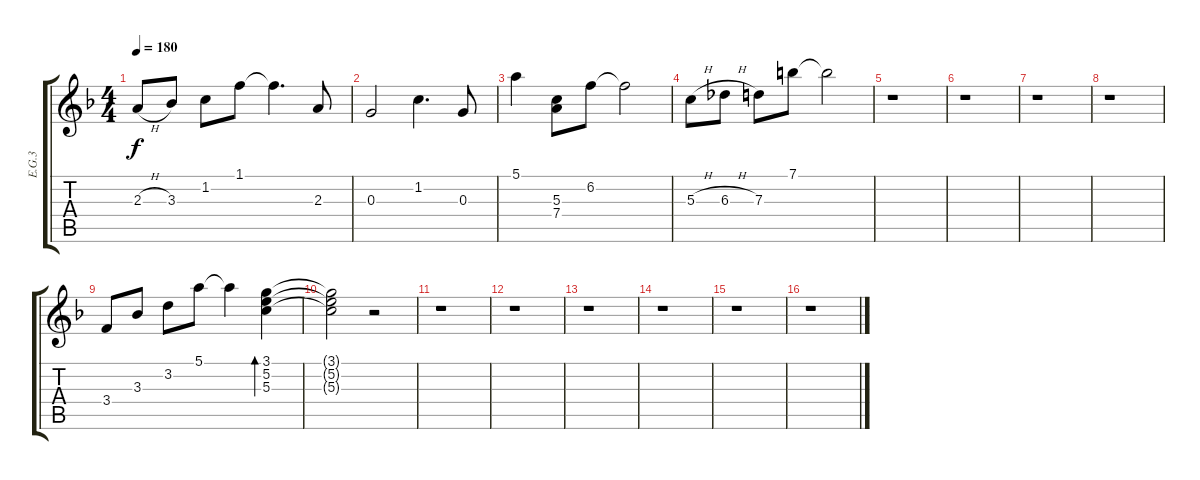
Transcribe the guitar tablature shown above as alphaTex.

\track ("E.G.3" "E.G.3") {instrument distortionguitar}
\staff {score tabs}
\tuning (E4 B3 G3 D3 A2 E2) {hide}
\ts (4 4)
\tempo 180
\clef g2
\ks f
2.3{h}.8{dy f instrument electricguitarclean} 3.3.8 1.2.8 1.1.8 1.1{t}.4{d} 2.3.8 |
0.3.2 1.2.4{d} 0.3.8 |
5.1.4 (5.3 7.4).8 6.2.8 6.2{t}.2 |
5.3{h}.8 6.3{h}.8 7.3.8 7.1.8 7.1{t}.2 |
r.1 |
r.1 |
r.1 |
r.1 |
3.4.8 3.3.8 3.2.8 5.1.8 5.1{t}.4 (3.1 5.2 5.3).4{bd 120} |
(3.1{t} 5.2{t} 5.3{t}).2 r.2 |
r.1 |
r.1 |
r.1 |
r.1 |
r.1 |
r.1
